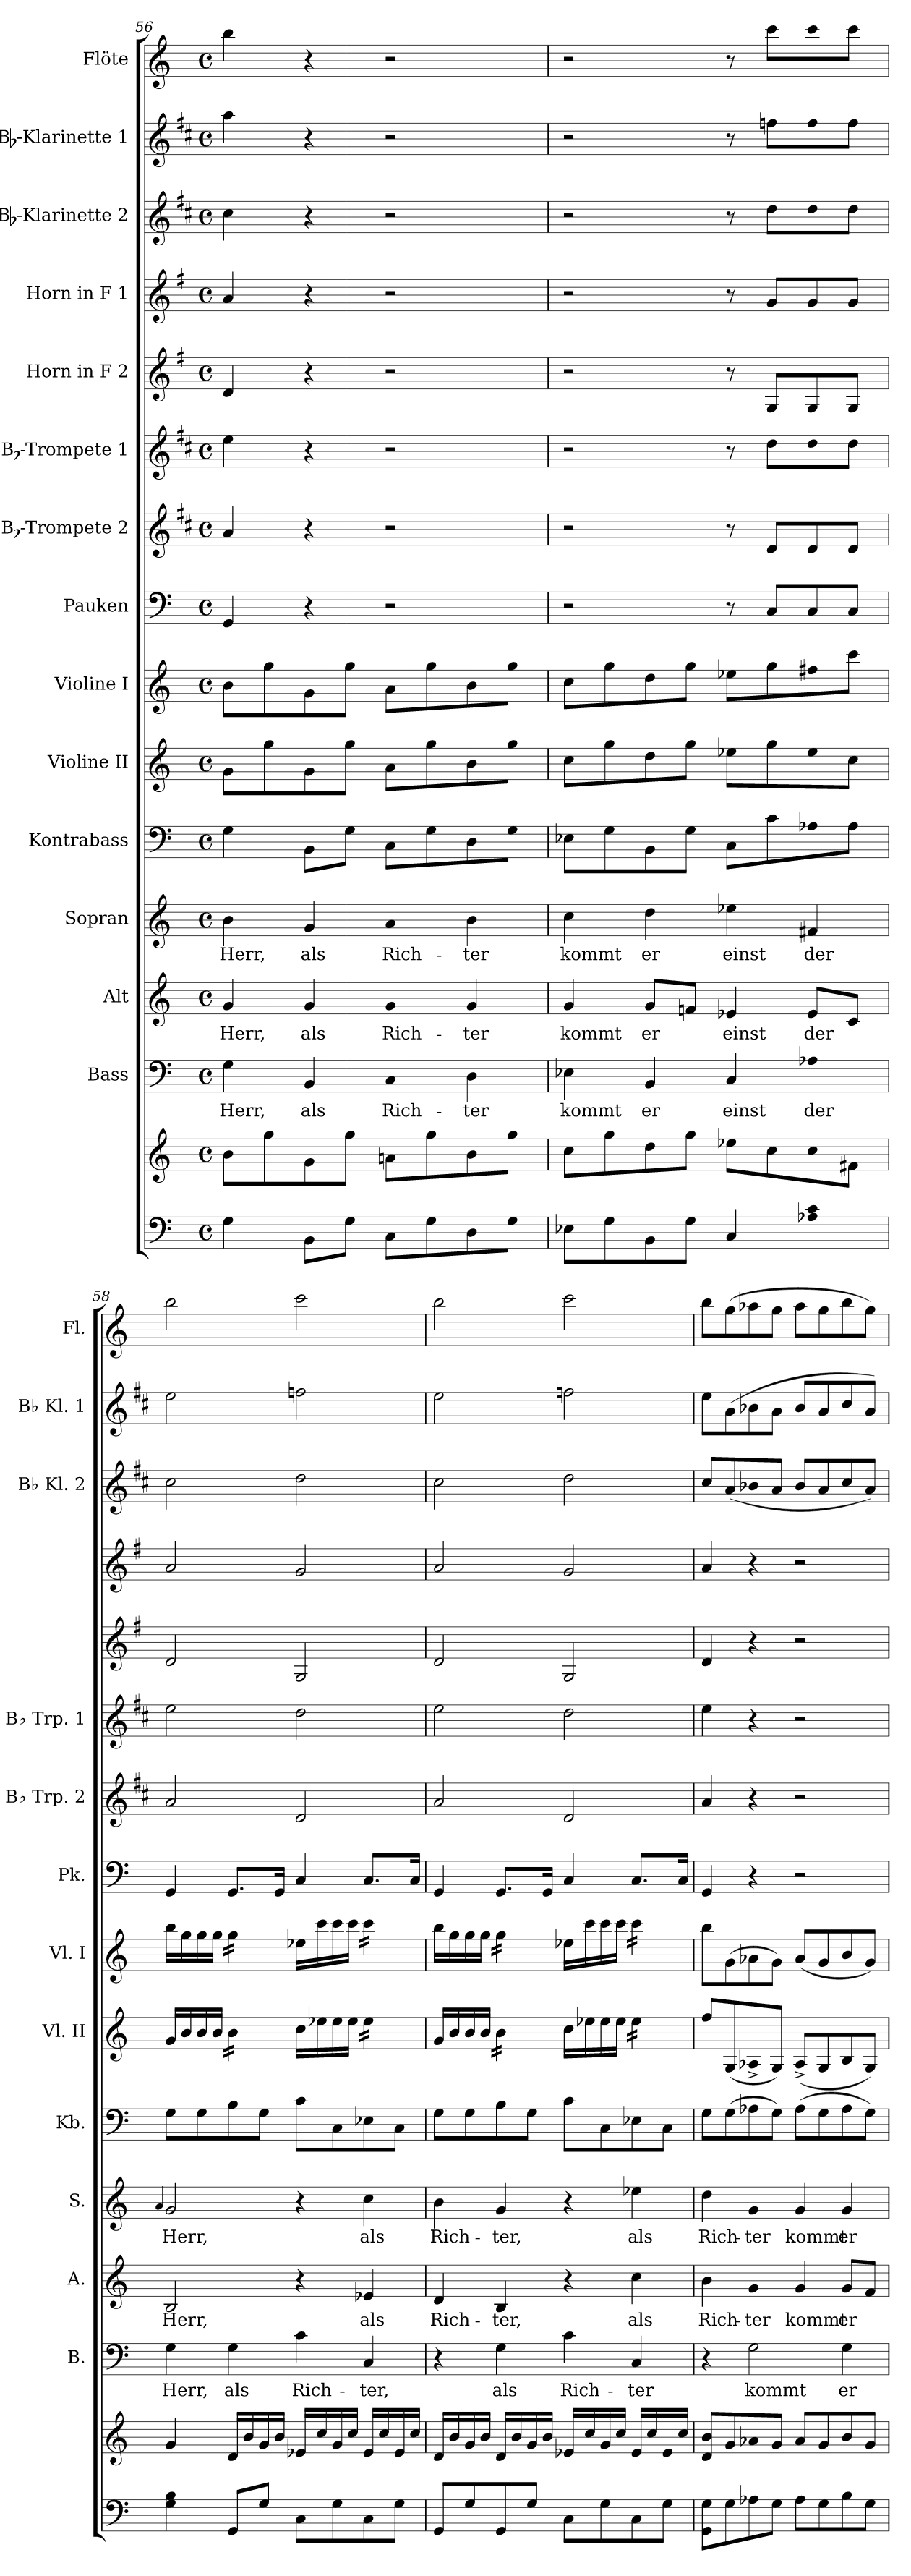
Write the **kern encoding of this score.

**kern	**kern	**kern	**text	**kern	**text	**kern	**text	**kern	**kern	**kern	**kern	**kern	**kern	**kern	**kern	**kern	**kern	**kern
*part15	*part15	*part14	*part14	*part13	*part13	*part12	*part12	*part11	*part10	*part9	*part8	*part7	*part6	*part5	*part4	*part3	*part2	*part1
*staff16	*staff15	*staff14	*staff14	*staff13	*staff13	*staff12	*staff12	*staff11	*staff10	*staff9	*staff8	*staff7	*staff6	*staff5	*staff4	*staff3	*staff2	*staff1
*	*	*I"Bass	*	*I"Alt	*	*I"Sopran	*	*I"Kontrabass	*I"Violine II	*I"Violine I	*I"Pauken	*I"Bb-Trompete 2	*I"Bb-Trompete 1	*I"Horn in F 2	*I"Horn in F 1	*I"Bb-Klarinette 2	*I"Bb-Klarinette 1	*I"Flöte
*	*	*I'B.	*	*I'A.	*	*I'S.	*	*I'Kb.	*I'Vl. II	*I'Vl. I	*I'Pk.	*I'Bb Trp. 2	*I'Bb Trp. 1	*	*	*I'Bb Kl. 2	*I'Bb Kl. 1	*I'Fl.
*clefF4	*clefG2	*clefF4	*	*clefG2	*	*clefG2	*	*clefF4	*clefG2	*clefG2	*clefF4	*clefG2	*clefG2	*clefG2	*clefG2	*clefG2	*clefG2	*clefG2
*	*	*	*	*	*	*	*	*ITrd7c12	*	*	*	*ITrd1c2	*ITrd1c2	*ITrd4c7	*ITrd4c7	*ITrd1c2	*ITrd1c2	*
*k[]	*k[]	*k[]	*	*k[]	*	*k[]	*	*k[]	*k[]	*k[]	*k[]	*k[]	*k[]	*k[]	*k[]	*k[]	*k[]	*k[]
*C:	*C:	*C:	*	*C:	*	*C:	*	*C:	*C:	*C:	*C:	*C:	*C:	*C:	*C:	*C:	*C:	*C:
*M4/4	*M4/4	*M4/4	*	*M4/4	*	*M4/4	*	*M4/4	*M4/4	*M4/4	*M4/4	*M4/4	*M4/4	*M4/4	*M4/4	*M4/4	*M4/4	*M4/4
*met(c)	*met(c)	*met(c)	*	*met(c)	*	*met(c)	*	*met(c)	*met(c)	*met(c)	*met(c)	*met(c)	*met(c)	*met(c)	*met(c)	*met(c)	*met(c)	*met(c)
=56	=56	=56	=56	=56	=56	=56	=56	=56	=56	=56	=56	=56	=56	=56	=56	=56	=56	=56
!	!	!	!LO:LY:b	!	!LO:LY:b	!	!LO:LY:b	!	!	!	!	!	!	!	!	!	!	!
4G\	8b\L	4G\	Herr,	4g/	Herr,	4b\	Herr,	4GG\	8g\L	8b\L	4GG/	4g/	4dd\	4G/	4d/	4b\	4gg\	4bb\
.	8gg\	.	.	.	.	.	.	.	8gg\	8gg\	.	.	.	.	.	.	.	.
!	!	!	!LO:LY:b	!	!LO:LY:b	!	!LO:LY:b	!	!	!	!	!	!	!	!	!	!	!
8BB\L	8g\	4BB/	als	4g/	als	4g/	als	8BBB\L	8g\	8g\	4r	4r	4r	4r	4r	4r	4r	4r
8G\J	8gg\J	.	.	.	.	.	.	8GG\J	8gg\J	8gg\J	.	.	.	.	.	.	.	.
!	!	!	!LO:LY:b	!	!LO:LY:b	!	!LO:LY:b	!	!	!	!	!	!	!	!	!	!	!
8C\L	8an\L	4C/	Rich-	4g/	Rich-	4a/	Rich-	8CC\L	8a\L	8a\L	2r	2r	2r	2r	2r	2r	2r	2r
8G\	8gg\	.	.	.	.	.	.	8GG\	8gg\	8gg\	.	.	.	.	.	.	.	.
!	!	!	!LO:LY:b	!	!LO:LY:b	!	!LO:LY:b	!	!	!	!	!	!	!	!	!	!	!
8D\	8b\	4D\	-ter	4g/	-ter	4b\	-ter	8DD\	8b\	8b\	.	.	.	.	.	.	.	.
8G\J	8gg\J	.	.	.	.	.	.	8GG\J	8gg\J	8gg\J	.	.	.	.	.	.	.	.
=57	=57	=57	=57	=57	=57	=57	=57	=57	=57	=57	=57	=57	=57	=57	=57	=57	=57	=57
!	!	!	!LO:LY:b	!	!LO:LY:b	!	!LO:LY:b	!	!	!	!	!	!	!	!	!	!	!
8E-X\L	8cc\L	4E-X\	kommt	4g/	kommt	4cc\	kommt	8EE-X\L	8cc\L	8cc\L	2r	2r	2r	2r	2r	2r	2r	2r
8G\	8gg\	.	.	.	.	.	.	8GG\	8gg\	8gg\	.	.	.	.	.	.	.	.
!	!	!	!LO:LY:b	!	!LO:LY:b	!	!LO:LY:b	!	!	!	!	!	!	!	!	!	!	!
8BB\	8dd\	4BB/	er	8g/L	er	4dd\	er	8BBB\	8dd\	8dd\	.	.	.	.	.	.	.	.
8G\J	8gg\J	.	.	8fn/J	.	.	.	8GG\J	8gg\J	8gg\J	.	.	.	.	.	.	.	.
!	!	!	!LO:LY:b	!	!LO:LY:b	!	!LO:LY:b	!	!	!	!	!	!	!	!	!	!	!
4C/	8ee-X\L	4C/	einst	4e-X/	einst	4ee-X\	einst	8CC\L	8ee-X\L	8ee-X\L	8r	8r	8r	8r	8r	8r	8r	8r
.	8cc\	.	.	.	.	.	.	8C\	8gg\	8gg\	8C/L	8c/L	8cc\L	8C/L	8c/L	8cc\L	8ee-X\L	8ccc\L
!	!	!	!LO:LY:b	!	!LO:LY:b	!	!LO:LY:b	!	!	!	!	!	!	!	!	!	!	!
4A-X\ 4c\	8cc\	4A-X\	der	8e-/L	der	4f#X/	der	8AA-X\	8ee-\	8ff#X\	8C/	8c/	8cc\	8C/	8c/	8cc\	8ee-\	8ccc\
.	8f#X\J	.	.	8c/J	.	.	.	8AA-\J	8cc\J	8ccc\J	8C/J	8c/J	8cc\J	8C/J	8c/J	8cc\J	8ee-\J	8ccc\J
=58	=58	=58	=58	=58	=58	=58	=58	=58	=58	=58	=58	=58	=58	=58	=58	=58	=58	=58
.	.	.	.	.	.	4qqa/	.	.	.	.	.	.	.	.	.	.	.	.
!	!	!	!LO:LY:b	!	!LO:LY:b	!	!LO:LY:b	!	!	!	!	!	!	!	!	!	!	!
4G\ 4B\	4g/	4G\	Herr,	2B/	Herr,	2g/	Herr,	8GG\L	16g/LL	16bb\LL	4GG/	2g/	2dd\	2G/	2d/	2b\	2dd\	2bb\
.	.	.	.	.	.	.	.	.	16b/	16gg\	.	.	.	.	.	.	.	.
.	.	.	.	.	.	.	.	8GG\	16b/	16gg\	.	.	.	.	.	.	.	.
.	.	.	.	.	.	.	.	.	16b/JJ	16gg\JJ	.	.	.	.	.	.	.	.
!	!	!	!LO:LY:b	!	!	!	!	!	!	!	!	!	!	!	!	!	!	!
*	*	*	*	*	*	*	*	*	*tremolo	*	*	*	*	*	*	*	*	*
*	*	*	*	*	*	*	*	*	*	*tremolo	*	*	*	*	*	*	*	*
8GG/L	16d/LL	4G\	als	.	.	.	.	8BB\	16b\LL	16gg\LL	8.GG/L	.	.	.	.	.	.	.
.	16b/	.	.	.	.	.	.	.	16b\	16gg\	.	.	.	.	.	.	.	.
8G/J	16g/	.	.	.	.	.	.	8GG\J	16b\	16gg\	.	.	.	.	.	.	.	.
.	16b/JJ	.	.	.	.	.	.	.	16b\JJ	16gg\JJ	16GG/Jk	.	.	.	.	.	.	.
*	*	*	*	*	*	*	*	*	*	*Xtremolo	*	*	*	*	*	*	*	*
*	*	*	*	*	*	*	*	*	*Xtremolo	*	*	*	*	*	*	*	*	*
!	!	!	!LO:LY:b	!	!	!	!	!	!	!	!	!	!	!	!	!	!	!
8C\L	16e-X/LL	4c\	Rich-	4r	.	4r	.	8C\L	16cc\LL	16ee-X\LL	4C/	2c/	2cc\	2C/	2c/	2cc\	2ee-X\	2ccc\
.	16cc/	.	.	.	.	.	.	.	16ee-X\	16ccc\	.	.	.	.	.	.	.	.
8G\	16g/	.	.	.	.	.	.	8CC\	16ee-\	16ccc\	.	.	.	.	.	.	.	.
.	16cc/JJ	.	.	.	.	.	.	.	16ee-\JJ	16ccc\JJ	.	.	.	.	.	.	.	.
!	!	!	!LO:LY:b	!	!LO:LY:b	!	!LO:LY:b	!	!	!	!	!	!	!	!	!	!	!
*	*	*	*	*	*	*	*	*	*tremolo	*	*	*	*	*	*	*	*	*
*	*	*	*	*	*	*	*	*	*	*tremolo	*	*	*	*	*	*	*	*
8C\	16e-/LL	4C/	-ter,	4e-X/	als	4cc\	als	8EE-X\	16ee-\LL	16ccc\LL	8.C/L	.	.	.	.	.	.	.
.	16cc/	.	.	.	.	.	.	.	16ee-\	16ccc\	.	.	.	.	.	.	.	.
8G\J	16e-/	.	.	.	.	.	.	8CC\J	16ee-\	16ccc\	.	.	.	.	.	.	.	.
.	16cc/JJ	.	.	.	.	.	.	.	16ee-\JJ	16ccc\JJ	16C/Jk	.	.	.	.	.	.	.
*	*	*	*	*	*	*	*	*	*	*Xtremolo	*	*	*	*	*	*	*	*
*	*	*	*	*	*	*	*	*	*Xtremolo	*	*	*	*	*	*	*	*	*
!!LO:PB:g=z
=59	=59	=59	=59	=59	=59	=59	=59	=59	=59	=59	=59	=59	=59	=59	=59	=59	=59	=59
!	!	!	!	!	!LO:LY:b	!	!LO:LY:b	!	!	!	!	!	!	!	!	!	!	!
8GG/L	16d/LL	4r	.	4d/	Rich-	4b\	Rich-	8GG\L	16g/LL	16bb\LL	4GG/	2g/	2dd\	2G/	2d/	2b\	2dd\	2bb\
.	16b/	.	.	.	.	.	.	.	16b/	16gg\	.	.	.	.	.	.	.	.
8G/	16g/	.	.	.	.	.	.	8GG\	16b/	16gg\	.	.	.	.	.	.	.	.
.	16b/JJ	.	.	.	.	.	.	.	16b/JJ	16gg\JJ	.	.	.	.	.	.	.	.
!	!	!	!LO:LY:b	!	!LO:LY:b	!	!LO:LY:b	!	!	!	!	!	!	!	!	!	!	!
*	*	*	*	*	*	*	*	*	*tremolo	*	*	*	*	*	*	*	*	*
*	*	*	*	*	*	*	*	*	*	*tremolo	*	*	*	*	*	*	*	*
8GG/	16d/LL	4G\	als	4B/	-ter,	4g/	-ter,	8BB\	16b\LL	16gg\LL	8.GG/L	.	.	.	.	.	.	.
.	16b/	.	.	.	.	.	.	.	16b\	16gg\	.	.	.	.	.	.	.	.
8G/J	16g/	.	.	.	.	.	.	8GG\J	16b\	16gg\	.	.	.	.	.	.	.	.
.	16b/JJ	.	.	.	.	.	.	.	16b\JJ	16gg\JJ	16GG/Jk	.	.	.	.	.	.	.
*	*	*	*	*	*	*	*	*	*	*Xtremolo	*	*	*	*	*	*	*	*
*	*	*	*	*	*	*	*	*	*Xtremolo	*	*	*	*	*	*	*	*	*
!	!	!	!LO:LY:b	!	!	!	!	!	!	!	!	!	!	!	!	!	!	!
8C\L	16e-X/LL	4c\	Rich-	4r	.	4r	.	8C\L	16cc\LL	16ee-X\LL	4C/	2c/	2cc\	2C/	2c/	2cc\	2ee-X\	2ccc\
.	16cc/	.	.	.	.	.	.	.	16ee-X\	16ccc\	.	.	.	.	.	.	.	.
8G\	16g/	.	.	.	.	.	.	8CC\	16ee-\	16ccc\	.	.	.	.	.	.	.	.
.	16cc/JJ	.	.	.	.	.	.	.	16ee-\JJ	16ccc\JJ	.	.	.	.	.	.	.	.
!	!	!	!LO:LY:b	!	!LO:LY:b	!	!LO:LY:b	!	!	!	!	!	!	!	!	!	!	!
*	*	*	*	*	*	*	*	*	*tremolo	*	*	*	*	*	*	*	*	*
*	*	*	*	*	*	*	*	*	*	*tremolo	*	*	*	*	*	*	*	*
8C\	16e-/LL	4C/	-ter	4cc\	als	4ee-X\	als	8EE-X\	16ee-\LL	16ccc\LL	8.C/L	.	.	.	.	.	.	.
.	16cc/	.	.	.	.	.	.	.	16ee-\	16ccc\	.	.	.	.	.	.	.	.
8G\J	16e-/	.	.	.	.	.	.	8CC\J	16ee-\	16ccc\	.	.	.	.	.	.	.	.
.	16cc/JJ	.	.	.	.	.	.	.	16ee-\JJ	16ccc\JJ	16C/Jk	.	.	.	.	.	.	.
*	*	*	*	*	*	*	*	*	*	*Xtremolo	*	*	*	*	*	*	*	*
*	*	*	*	*	*	*	*	*	*Xtremolo	*	*	*	*	*	*	*	*	*
=60	=60	=60	=60	=60	=60	=60	=60	=60	=60	=60	=60	=60	=60	=60	=60	=60	=60	=60
!	!	!	!	!	!LO:LY:b	!	!LO:LY:b	!	!	!	!	!	!	!	!	!	!	!
8GG\ 8G\L	8d/ 8b/L	4r	.	4b\	Rich-	4dd\	Rich-	8GG\L	8ff/L	8bb\L	4GG/	4g/	4dd\	4G/	4d/	8b/L	8dd\L	8bb\L
8G\	8g/	.	.	.	.	.	.	(>8GG\	(<8G/	(>8g\	.	.	.	.	.	(<8g/	(>8g\	(>8gg\
!	!	!	!LO:LY:b	!	!LO:LY:b	!	!LO:LY:b	!	!	!	!	!	!	!	!	!	!	!
8A-X\	8a-X/	2G\	kommt	4g/	-ter	4g/	-ter	8AA-X\	8A-X^</	8a-X\	4r	4r	4r	4r	4r	8a-X/	8a-X\	8aa-X\
8G\J	8g/J	.	.	.	.	.	.	8GG\J)	8G/J)	8g\J)	.	.	.	.	.	8g/J	8g\J	8gg\J
!	!	!	!	!	!LO:LY:b	!	!LO:LY:b	!	!	!	!	!	!	!	!	!	!	!
8A-\L	8a-/L	.	.	4g/	kommt	4g/	kommt	(>8AA-\L	(<8A-^</L	(<8a-/L	2r	2r	2r	2r	2r	8a-/L	8a-/L	8aa-\L
8G\	8g/	.	.	.	.	.	.	8GG\	8G/	8g/	.	.	.	.	.	8g/	8g/	8gg\
!	!	!	!LO:LY:b	!	!LO:LY:b	!	!LO:LY:b	!	!	!	!	!	!	!	!	!	!	!
8B\	8b/	4G\	er	8g/L	er	4g/	er	8AA-\	8B/	8b/	.	.	.	.	.	8b/	8b/	8bb\
8G\J	8g/J	.	.	8f/J	.	.	.	8GG\J)	8G/J)	8g/J)	.	.	.	.	.	8g/J)	8g/J)	8gg\J)
=	=	=	=	=	=	=	=	=	=	=	=	=	=	=	=	=	=	=
*-	*-	*-	*-	*-	*-	*-	*-	*-	*-	*-	*-	*-	*-	*-	*-	*-	*-	*-
